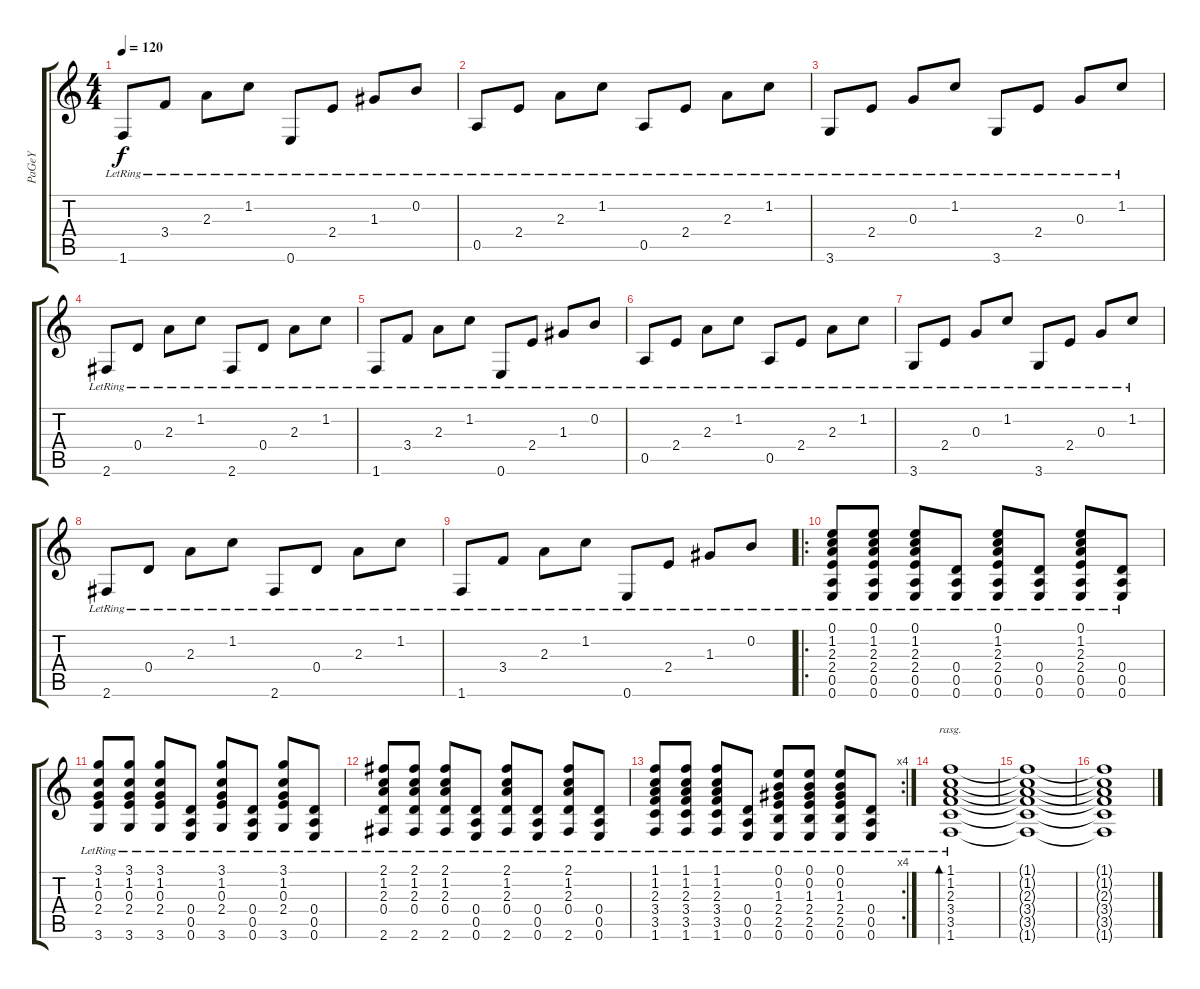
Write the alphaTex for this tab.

\track ("PaGeY" "PaGeY") {instrument acousticguitarsteel}
\staff {score tabs}
\tuning (E4 B3 G3 D3 A2 E2) {hide}
\ts (4 4)
\tempo 120
\clef g2
\ks c
1.6{lr}.8{dy f} 3.4{lr}.8 2.3{lr}.8 1.2{lr}.8 0.6{lr}.8 2.4{lr}.8 1.3{lr}.8 0.2{lr}.8 |
0.5{lr}.8 2.4{lr}.8 2.3{lr}.8 1.2{lr}.8 0.5{lr}.8 2.4{lr}.8 2.3{lr}.8 1.2{lr}.8 |
3.6{lr}.8 2.4{lr}.8 0.3{lr}.8 1.2{lr}.8 3.6{lr}.8 2.4{lr}.8 0.3{lr}.8 1.2{lr}.8 |
2.6{lr}.8 0.4{lr}.8 2.3{lr}.8 1.2{lr}.8 2.6{lr}.8 0.4{lr}.8 2.3{lr}.8 1.2{lr}.8 |
1.6{lr}.8 3.4{lr}.8 2.3{lr}.8 1.2{lr}.8 0.6{lr}.8 2.4{lr}.8 1.3{lr}.8 0.2{lr}.8 |
0.5{lr}.8 2.4{lr}.8 2.3{lr}.8 1.2{lr}.8 0.5{lr}.8 2.4{lr}.8 2.3{lr}.8 1.2{lr}.8 |
3.6{lr}.8 2.4{lr}.8 0.3{lr}.8 1.2{lr}.8 3.6{lr}.8 2.4{lr}.8 0.3{lr}.8 1.2{lr}.8 |
2.6{lr}.8 0.4{lr}.8 2.3{lr}.8 1.2{lr}.8 2.6{lr}.8 0.4{lr}.8 2.3{lr}.8 1.2{lr}.8 |
1.6{lr}.8 3.4{lr}.8 2.3{lr}.8 1.2{lr}.8 0.6{lr}.8 2.4{lr}.8 1.3{lr}.8 0.2{lr}.8 |
\ro
(0.1{lr} 1.2{lr} 2.3{lr} 2.4{lr} 0.5{lr} 0.6{lr}).8 (0.1{lr} 1.2{lr} 2.3{lr} 2.4{lr} 0.5{lr} 0.6{lr}).8 (0.1{lr} 1.2{lr} 2.3{lr} 2.4{lr} 0.5{lr} 0.6{lr}).8 (0.4{lr} 0.5{lr} 0.6{lr}).8 (0.1{lr} 1.2{lr} 2.3{lr} 2.4{lr} 0.5{lr} 0.6{lr}).8 (0.4{lr} 0.5{lr} 0.6{lr}).8 (0.1{lr} 1.2{lr} 2.3{lr} 2.4{lr} 0.5{lr} 0.6{lr}).8 (0.4{lr} 0.5{lr} 0.6{lr}).8 |
(3.1{lr} 1.2{lr} 0.3{lr} 2.4{lr} 3.6{lr}).8 (3.1{lr} 1.2{lr} 0.3{lr} 2.4{lr} 3.6{lr}).8 (3.1{lr} 1.2{lr} 0.3{lr} 2.4{lr} 3.6{lr}).8 (0.4{lr} 0.5{lr} 0.6{lr}).8 (3.1{lr} 1.2{lr} 0.3{lr} 2.4{lr} 3.6{lr}).8 (0.4{lr} 0.5{lr} 0.6{lr}).8 (3.1{lr} 1.2{lr} 0.3{lr} 2.4{lr} 3.6{lr}).8 (0.4{lr} 0.5{lr} 0.6{lr}).8 |
(2.1{lr} 1.2{lr} 2.3{lr} 0.4{lr} 2.6{lr}).8 (2.1{lr} 1.2{lr} 2.3{lr} 0.4{lr} 2.6{lr}).8 (2.1{lr} 1.2{lr} 2.3{lr} 0.4{lr} 2.6{lr}).8 (0.4{lr} 0.5{lr} 0.6{lr}).8 (2.1{lr} 1.2{lr} 2.3{lr} 0.4{lr} 2.6{lr}).8 (0.4{lr} 0.5{lr} 0.6{lr}).8 (2.1{lr} 1.2{lr} 2.3{lr} 0.4{lr} 2.6{lr}).8 (0.4{lr} 0.5{lr} 0.6{lr}).8 |
\rc 4
(1.1{lr} 1.2{lr} 2.3{lr} 3.4{lr} 3.5{lr} 1.6{lr}).8 (1.1{lr} 1.2{lr} 2.3{lr} 3.4{lr} 3.5{lr} 1.6{lr}).8 (1.1{lr} 1.2{lr} 2.3{lr} 3.4{lr} 3.5{lr} 1.6{lr}).8 (0.4{lr} 0.5{lr} 0.6{lr}).8 (0.1{lr} 0.2{lr} 1.3{lr} 2.4{lr} 2.5{lr} 0.6{lr}).8 (0.1{lr} 0.2{lr} 1.3{lr} 2.4{lr} 2.5{lr} 0.6{lr}).8 (0.1{lr} 0.2{lr} 1.3{lr} 2.4{lr} 2.5{lr} 0.6{lr}).8 (0.4{lr} 0.5{lr} 0.6{lr}).8 |
(1.1{lr} 1.2{lr} 2.3{lr} 3.4{lr} 3.5{lr} 1.6{lr}).1{bd 480 rasg ii} |
(1.1{t} 1.2{t} 2.3{t} 3.4{t} 3.5{t} 1.6{t}).1 |
(1.1{t} 1.2{t} 2.3{t} 3.4{t} 3.5{t} 1.6{t}).1
